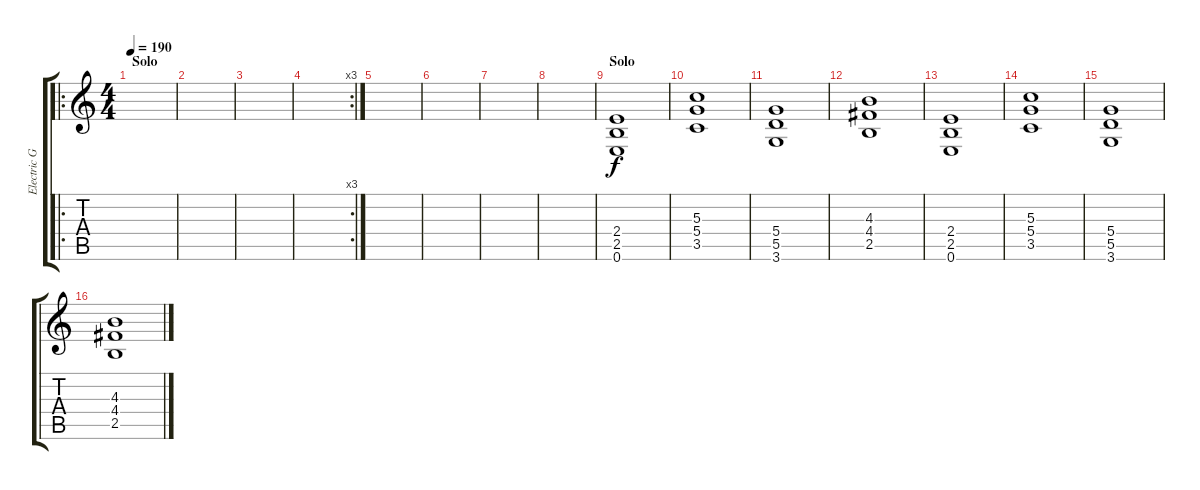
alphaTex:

\track ("Electric Guitar" "Electric G") {instrument distortionguitar}
\staff {score tabs}
\tuning (E4 B3 G3 D3 A2 E2) {hide}
\ro
\ts (4 4)
\section ("" "Solo")
\tempo 190
\clef g2
\ks c
|
|
|
\rc 3
|
|
|
|
|
\section ("" "Solo")
(2.4 2.5 0.6).1 |
(5.3 5.4 3.5).1 |
(5.4 5.5 3.6).1 |
(4.3 4.4 2.5).1 |
(2.4 2.5 0.6).1 |
(5.3 5.4 3.5).1 |
(5.4 5.5 3.6).1 |
(4.3 4.4 2.5).1
